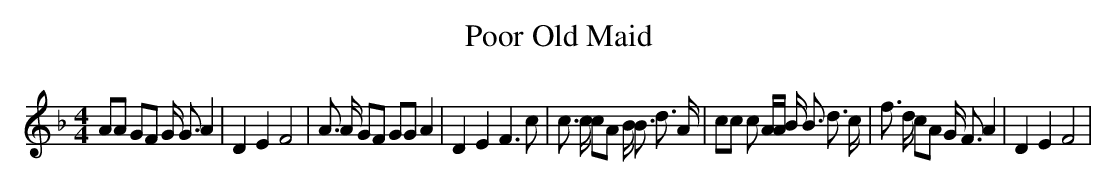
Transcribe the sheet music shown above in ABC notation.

X:1
T:Poor Old Maid
M:4/4
L:1/8
K:F
 AA GF G/2 G3/2 A2| D2 E2 F4| A3/2 A/2 GF GG A2| D2 E2 F3 c| c3/2 c/2 cA B/2 B3/2 d3/2 A/2|\
 cc c A/2A/2 B/2 B3/2 d3/2 c/2| f3/2 d/2 cA G/2 F3/2 A2| D2 E2 F4|\
